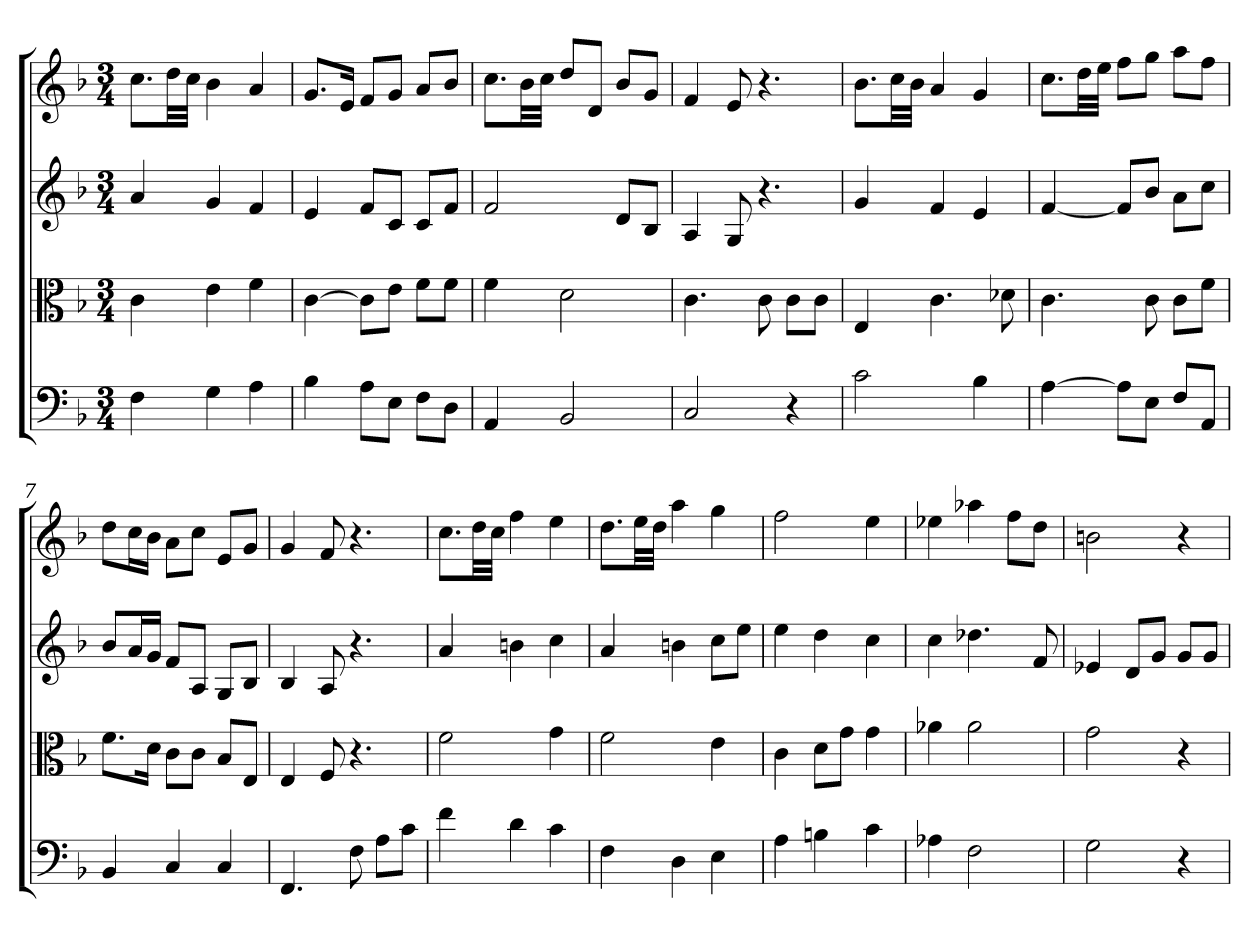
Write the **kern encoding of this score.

**kern	**kern	**kern	**kern
*part4	*part3	*part2	*part1
*staff4	*staff3	*staff2	*staff1
*clefF4	*clefC3	*	*
*k[b-]	*k[b-]	*k[b-]	*k[b-]
*F:	*F:	*F:	*F:
*M3/4	*M3/4	*M3/4	*M3/4
=	=	=	=
4F	4c	4a	8.ccL
.	.	.	32ddLL
.	.	.	32ccJJJ
4G	4e	4g	4b-
4A	4f	4f	4a
=2	=2	=2	=2
4B-	[4c	4e	8.gL
.	.	.	16eJk
8A\L	8c\L]	8fL	8fL
8E\J	8e\J	8cJ	8gJ
8F\L	8f\L	8cL	8aL
8D\J	8f\J	8fJ	8b-J
=3	=3	=3	=3
4AA	4f	2f	8.ccL
.	.	.	32b-LL
.	.	.	32ccJJJ
2BB-	2d	.	8ddL
.	.	.	8dJ
.	.	8dL	8b-L
.	.	8B-J	8gJ
=4	=4	=4	=4
2C	4.c	4A	4f
.	.	8G	8e
.	8c	4.r	4.r
4r	8c\L	.	.
.	8c\J	.	.
=5	=5	=5	=5
2c	4E	4g	8.b-L
.	.	.	32ccLL
.	.	.	32b-JJJ
.	4.c	4f	4a
4B-	.	4e	4g
.	8d-X	.	.
=6	=6	=6	=6
[4A	4.c	[4f	8.ccL
.	.	.	32ddLL
.	.	.	32eeJJJ
8A\L]	.	8fL]	8ffL
8E\J	8c	8b-J	8ggJ
8F/L	8c\L	8aL	8aaL
8AA/J	8f\J	8ccJ	8ffJ
=7	=7	=7	=7
4BB-	8.f\L	8b-L	8ddL
.	.	16aL	16ccL
.	16d\Jk	16gJJ	16b-JJ
4C	8c\L	8fL	8aL
.	8c\J	8AJ	8ccJ
4C	8B-/L	8GL	8eL
.	8E/J	8B-J	8gJ
=8	=8	=8	=8
4.FF	4E	4B-	4g
.	8F	8A	8f
8F	4.r	4.r	4.r
8A\L	.	.	.
8c\J	.	.	.
=9	=9	=9	=9
4f	2f	4a	8.ccL
.	.	.	32ddLL
.	.	.	32ccJJJ
4d	.	4bn	4ff
4c	4g	4cc	4ee
=10	=10	=10	=10
4F	2f	4a	8.ddL
.	.	.	32eeLL
.	.	.	32ddJJJ
4D	.	4bn	4aa
4E	4e	8ccL	4gg
.	.	8eeJ	.
=11	=11	=11	=11
4A	4c	4ee	2ff
4Bn	8d\L	4dd	.
.	8g\J	.	.
4c	4g	4cc	4ee
=12	=12	=12	=12
4A-X	4a-X	4cc	4ee-X
2F	2a-	4.dd-X	4aa-X
.	.	.	8ffL
.	.	8f	8ddJ
=13	=13	=13	=13
2G	2g	4e-X	2bn
.	.	8dL	.
.	.	8gJ	.
4r	4r	8gL	4r
.	.	8gJ	.
=	=	=	=
*-	*-	*-	*-
